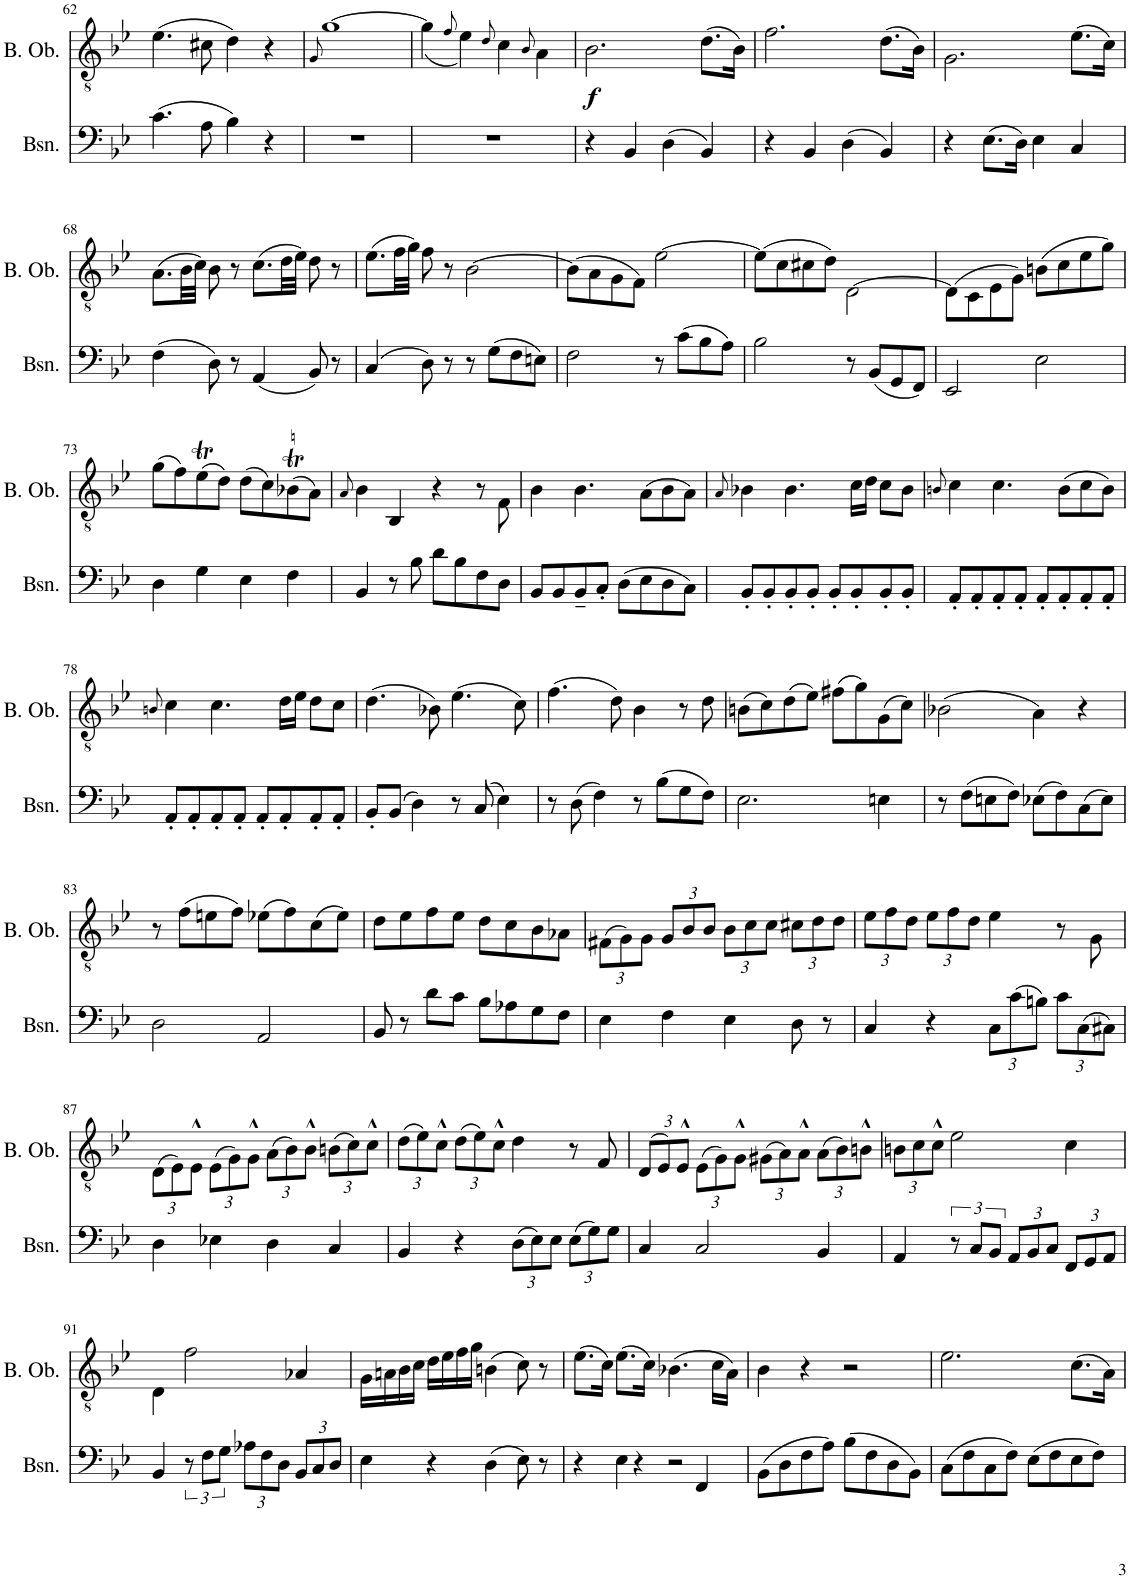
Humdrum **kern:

**kern	**kern	**dynam
*part2	*part1	*part1
*staff2	*staff1	*staff1
*I"Bassoon	*I"Bass Oboe	*
*I'Bsn.	*I'B. Ob.	*
!!LO:PB:g=z
*clefF4	*clefGv2	*
*k[b-e-]	*k[b-e-]	*
*M4/4	*M4/4	*
*met(c)	*met(c)	*
=62	=62	=62
(>4.c\	(>4.e-\	.
8A\	8c#X\	.
4B-\)	4d\)	.
4r	4r	.
=63	=63	=63
.	8qG/	.
1r	[>1g	.
=64	=64	=64
1r	(<4g\]	.
.	8qf/	.
.	4e-\)	.
.	8qd/	.
.	4c\	.
.	8qB-/	.
.	4A\	.
=65	=65	=65
!	!	!LO:DY:b
4r	2.B-\	f
4BB-/	.	.
(4D\	.	.
4BB-/)	(>8.d\L	.
.	16B-\Jk)	.
=66	=66	=66
4r	2.f\	.
4BB-/	.	.
(>4D\	.	.
4BB-/)	(>8.d\L	.
.	16B-\Jk)	.
=67	=67	=67
4r	2.G\	.
(>8.E-\L	.	.
16D\Jk)	.	.
4E-\	.	.
4C/	(>8.e-\L	.
.	16c\Jk)	.
!!LO:LB:g=z
=68	=68	=68
(>4F\	(>8.A\L	.
.	32B-\LL	.
.	32c\JJJ)	.
8D\)	8B-\	.
8r	8r	.
(<4AA/	(>8.c\L	.
.	32d\LL	.
.	32e-\JJJ)	.
8BB-/)	8d\	.
8r	8r	.
=69	=69	=69
(>4C/	(>8.e-\L	.
.	32f\LL	.
.	32g\JJJ)	.
8D\)	8f\	.
8r	8r	.
8r	[>2B-\	.
(>8G\L	.	.
8F\	.	.
8En\J)	.	.
=70	=70	=70
2F\	(>8B-\L]	.
.	8A\	.
.	8G\	.
.	8F\J)	.
8r	[>2e-\	.
(>8c\L	.	.
8B-\	.	.
8A\J)	.	.
=71	=71	=71
2B-\	(>8e-\L]	.
.	8c\	.
.	8c#X\	.
.	8d\J)	.
8r	[>2D\	.
(<8BB-/L	.	.
8GG/	.	.
8FF/J)	.	.
=72	=72	=72
2EE-/	(>8D\L]	.
.	8C\	.
.	8E-\	.
.	8G\J)	.
2E-\	(>8Bn\L	.
.	8c\	.
.	8e-\	.
.	8g\J)	.
!!LO:LB:g=z
=73	=73	=73
4D\	(>8g\L	.
.	8f\)	.
4G\	(>8e-T\	.
.	8d\J)	.
4E-\	(>8d\L	.
.	8c\)	.
4F\	(>8B-XT\	.
.	8A\J)	.
=74	=74	=74
.	8qA/	.
4BB-/	4B-\	.
8r	4BB-/	.
8B-\	.	.
8d\L	4r	.
8B-\	.	.
8F\	8r	.
8D\J	8F\	.
=75	=75	=75
8BB-/L	4B-\	.
8BB-/	.	.
8BB-~/	4.B-\	.
8C'/J	.	.
(>8D\L	.	.
8E-\	(>8A\L	.
8D\	8B-\	.
8C\J)	8A\J)	.
=76	=76	=76
.	8qA/	.
8BB-'/L	4B-X\	.
8BB-'/	.	.
8BB-'/	4.B-\	.
8BB-'/J	.	.
8BB-'/L	.	.
8BB-'/	16c\LL	.
.	16d\JJ	.
8BB-'/	8c\L	.
8BB-'/J	8B-\J	.
=77	=77	=77
.	8qBn/	.
8AA'/L	4c\	.
8AA'/	.	.
8AA'/	4.c\	.
8AA'/J	.	.
8AA'/L	.	.
8AA'/	(>8B\L	.
8AA'/	8c\	.
8AA'/J	8B\J)	.
!!LO:LB:g=z
=78	=78	=78
.	8qBn/	.
8AA'/L	4c\	.
8AA'/	.	.
8AA'/	4.c\	.
8AA'/J	.	.
8AA'/L	.	.
8AA'/	16d\LL	.
.	16e-\JJ	.
8AA'/	8d\L	.
8AA'/J	8c\J	.
=79	=79	=79
8BB-'/L	(>4.d\	.
(>8BB-/J	.	.
4D\)	.	.
.	8B-X\)	.
8r	(>4.e-\	.
(>8C/	.	.
4E-\)	.	.
.	8c\)	.
=80	=80	=80
8r	(>4.f\	.
(>8D\	.	.
4F\)	.	.
.	8d\)	.
8r	4B-\	.
(>8B-\L	.	.
8G\	8r	.
8F\J)	8d\	.
=81	=81	=81
2.E-\	(>8Bn\L	.
.	8c\)	.
.	(>8d\	.
.	8e-\J)	.
.	(>8f#X\L	.
.	8g\)	.
4En\	(>8G\	.
.	8c\J)	.
=82	=82	=82
8r	(>2B-X\	.
(>8F\L	.	.
8En\	.	.
8F\J)	.	.
(>8E-X\L	4A\)	.
8F\)	.	.
(>8C\	4r	.
8E-\J)	.	.
!!LO:LB:g=z
=83	=83	=83
2D\	8r	.
.	(>8f\L	.
.	8en\	.
.	8f\J)	.
2AA/	(>8e-X\L	.
.	8f\)	.
.	(>8c\	.
.	8e-\J)	.
=84	=84	=84
8BB-/	8d\L	.
8r	8e-\	.
8d\L	8f\	.
8c\J	8e-\J	.
8B-\L	8d\L	.
8A-X\	8c\	.
8G\	8B-\	.
8F\J	8A-X\J	.
=85	=85	=85
*	*Xbrackettup	*
4E-\	(>12F#X\L	.
.	12G\)	.
.	12G\J	.
4F\	12G/L	.
.	12B-/	.
.	12B-/J	.
4E-\	12B-\L	.
.	12c\	.
.	12c\J	.
8D\	12c#X\L	.
.	12d\	.
8r	.	.
.	12d\J	.
=86	=86	=86
4C/	12e-\L	.
.	12f\	.
.	12d\J	.
4r	12e-\L	.
.	12f\	.
.	12d\J	.
*Xbrackettup	*	*
12C\L	4e-\	.
(>12c\	.	.
12Bn\J)	.	.
12c\L	8r	.
(>12C\	.	.
.	8G\	.
12C#X\J)	.	.
!!LO:LB:g=z
=87	=87	=87
4D\	(>12D\L	.
.	12E-\)	.
.	12E-^^\J	.
4E-X\	(>12E-\L	.
.	12G\)	.
.	12G^^\J	.
4D\	(>12A\L	.
.	12B-\)	.
.	12B-^^\J	.
4C/	(>12Bn\L	.
.	12c\)	.
.	12c^^\J	.
=88	=88	=88
4BB-/	(>12d\L	.
.	12e-\)	.
.	12c^^\J	.
4r	(>12d\L	.
.	12e-\)	.
.	12c^^\J	.
(>12D\L	4d\	.
12E-\)	.	.
12E-\J	.	.
(>12E-\L	8r	.
12G\)	.	.
.	8F/	.
12G\J	.	.
=89	=89	=89
4C/	(>12D/L	.
.	12E-/)	.
.	12E-^^/J	.
2C/	(>12E-\L	.
.	12G\)	.
.	12G^^\J	.
.	(>12G#X\L	.
.	12A\)	.
.	12A^^\J	.
4BB-/	(>12A\L	.
.	12B-\)	.
.	12Bn^^\J	.
=90	=90	=90
4AA/	12Bn\L	.
.	12c\	.
.	12c^^\J	.
*brackettup	*	*
12r	2e-\	.
12C/L	.	.
12BB-/J	.	.
*Xbrackettup	*	*
12AA/L	.	.
12BB-/	.	.
12C/J	.	.
12FF/L	4c\	.
12GG/	.	.
12AA/J	.	.
!!LO:LB:g=z
=91	=91	=91
4BB-/	4D\	.
*brackettup	*	*
12r	2f\	.
12F\L	.	.
12G\J	.	.
*Xbrackettup	*	*
12A-X\L	.	.
12F\	.	.
12D\J	.	.
12BB-/L	4A-X/	.
12C/	.	.
12D/J	.	.
=92	=92	=92
4E-\	16G\LL	.
.	16An\	.
.	16B-\	.
.	16c\JJ	.
4r	16d\LL	.
.	16e-\	.
.	16f\	.
.	16g\JJ	.
(>4D\	(>4Bn\	.
8E-\)	8c\)	.
8r	8r	.
=93	=93	=93
4r	(>8.e-\L	.
.	16c\Jk)	.
4E-\	(>8.e-\L	.
.	16c\Jk)	.
4r	(>4.B-X\	.
2r	.	.
.	16c\LL	.
.	16A\JJ)	.
.	2ryy	.
4FF/	.	.
=94	=94	=94
(>8BB-\L	4B-\	.
8D\	.	.
8F\	4r	.
8A\J)	.	.
(>8B-\L	2r	.
8F\	.	.
8D\	.	.
8BB-\J)	.	.
=95	=95	=95
(>8C\L	2.e-\	.
8F\	.	.
8C\	.	.
8F\J)	.	.
(>8E-\L	.	.
8F\	.	.
8E-\	(>8.c\L	.
8F\J)	.	.
.	16A\Jk)	.
=	=	=
*-	*-	*-
